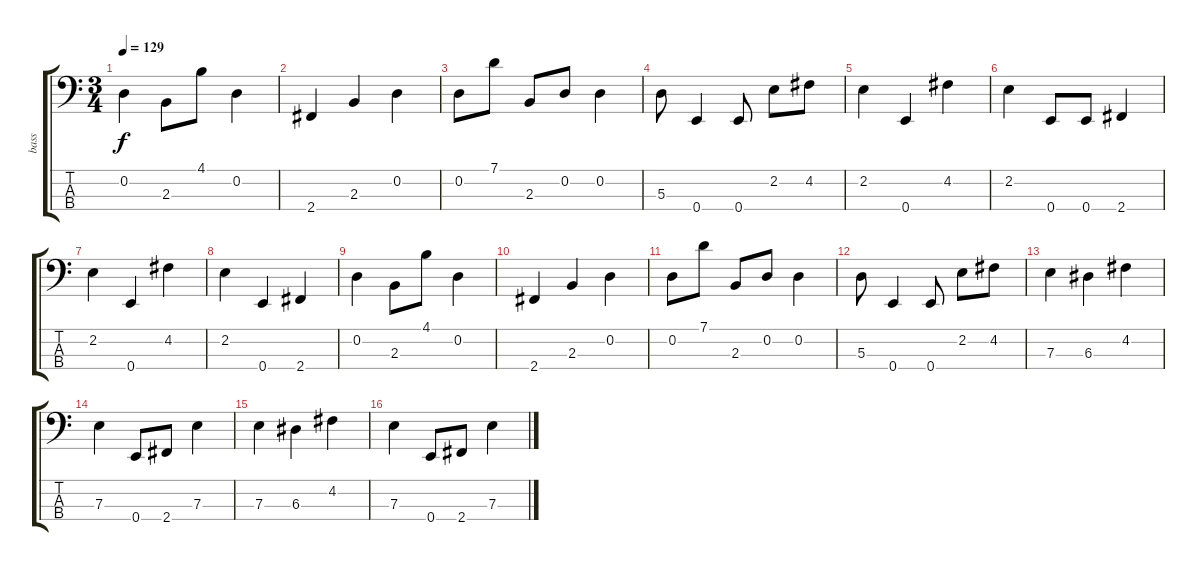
\track ("bass" "bass") {instrument electricbassfinger}
\staff {score tabs}
\tuning (G2 D2 A1 E1) {hide}
\ts (3 4)
\tempo 129
\clef f4
\ks c
0.2.4{dy f} 2.3.8 4.1.8 0.2.4 |
2.4.4 2.3.4 0.2.4 |
0.2.8 7.1.8 2.3.8 0.2.8 0.2.4 |
5.3.8 0.4.4 0.4.8 2.2.8 4.2.8 |
2.2.4 0.4.4 4.2.4 |
2.2.4 0.4.8 0.4.8 2.4.4 |
2.2.4 0.4.4 4.2.4 |
2.2.4 0.4.4 2.4.4 |
0.2.4 2.3.8 4.1.8 0.2.4 |
2.4.4 2.3.4 0.2.4 |
0.2.8 7.1.8 2.3.8 0.2.8 0.2.4 |
5.3.8 0.4.4 0.4.8 2.2.8 4.2.8 |
7.3.4 6.3.4 4.2.4 |
7.3.4 0.4.8 2.4.8 7.3.4 |
7.3.4 6.3.4 4.2.4 |
7.3.4 0.4.8 2.4.8 7.3.4
